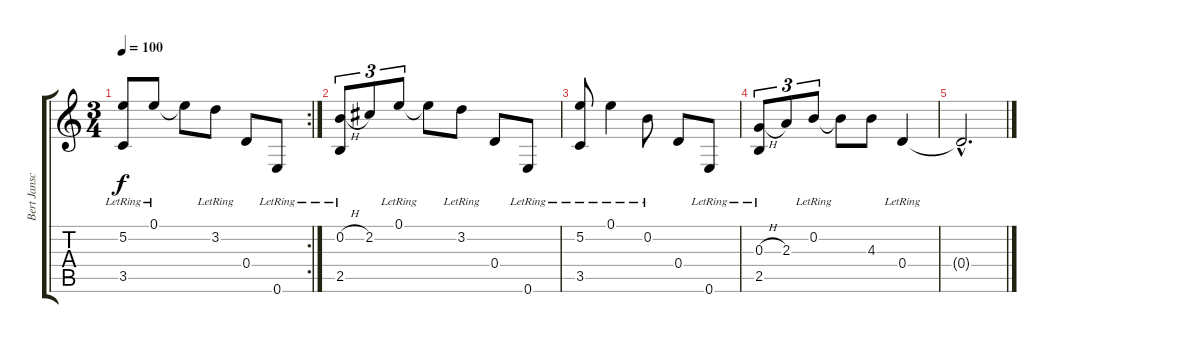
\track ("Bert Jansch" "Bert Jansc") {instrument acousticguitarsteel}
\staff {score tabs}
\tuning (E4 B3 G3 D3 A2 E2) {hide}
\rc 2
\ts (3 4)
\tempo 100
\clef g2
\ks c
(5.2{lr} 3.5{lr}).8{dy f} 0.1{lr}.8 0.1{t}.8 3.2{lr}.8 0.4.8 0.6{lr}.8 |
(0.2{h} 2.5{lr}).8{tu (3 2)} 2.2.8{tu (3 2)} 0.1{lr}.8{tu (3 2)} 0.1{t}.8 3.2{lr}.8 0.4.8 0.6{lr}.8 |
(5.2 3.5{lr}).8 0.1{lr}.4 0.2{lr}.8 0.4.8 0.6{lr}.8 |
(0.3{h} 2.5{lr}).8{tu (3 2)} 2.3.8{tu (3 2)} 0.2{lr}.8{tu (3 2)} 0.2{t}.8 4.3.8 0.4{lr}.4 |
0.4{hac t}.2{d}
